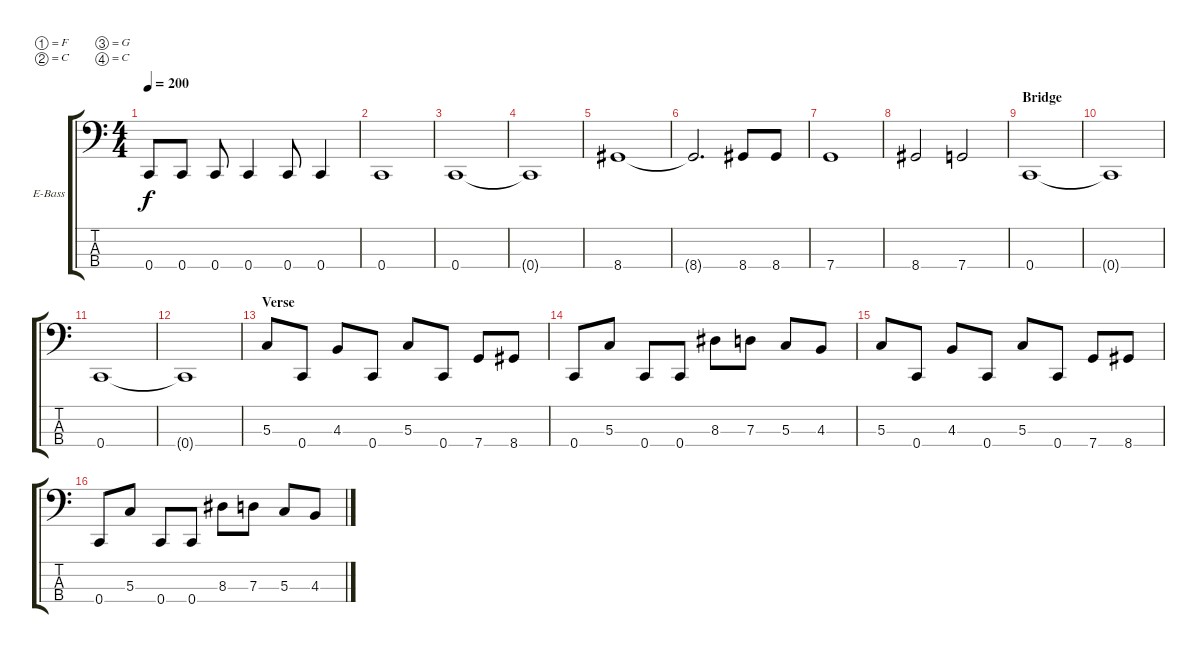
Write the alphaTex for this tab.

\defaultSystemsLayout 4
\bracketExtendMode groupsimilarinstruments
\firstSystemTrackNameOrientation horizontal
\otherSystemsTrackNameOrientation horizontal
\track ("Electric Bass" "E-Bass") {instrument electricbassfinger}
\staff {score tabs}
\tuning (F2 C2 G1 C1)
\ts (4 4)
\tempo 200
\clef f4
\ks c
0.4.8{dy f} 0.4.8 0.4.8 0.4.4 0.4.8 0.4.4 |
0.4.1 |
0.4.1 |
0.4{t}.1 |
8.4.1 |
8.4{t}.2{d} 8.4.8 8.4.8 |
7.4.1 |
8.4.2 7.4.2 |
\section ("" "Bridge")
0.4.1 |
0.4{t}.1 |
0.4.1 |
0.4{t}.1 |
\section ("" "Verse")
5.3.8 0.4.8 4.3.8 0.4.8 5.3.8 0.4.8 7.4.8 8.4.8 |
0.4.8 5.3.8 0.4.8 0.4.8 8.3.8 7.3.8 5.3.8 4.3.8 |
5.3.8 0.4.8 4.3.8 0.4.8 5.3.8 0.4.8 7.4.8 8.4.8 |
0.4.8 5.3.8 0.4.8 0.4.8 8.3.8 7.3.8 5.3.8 4.3.8
